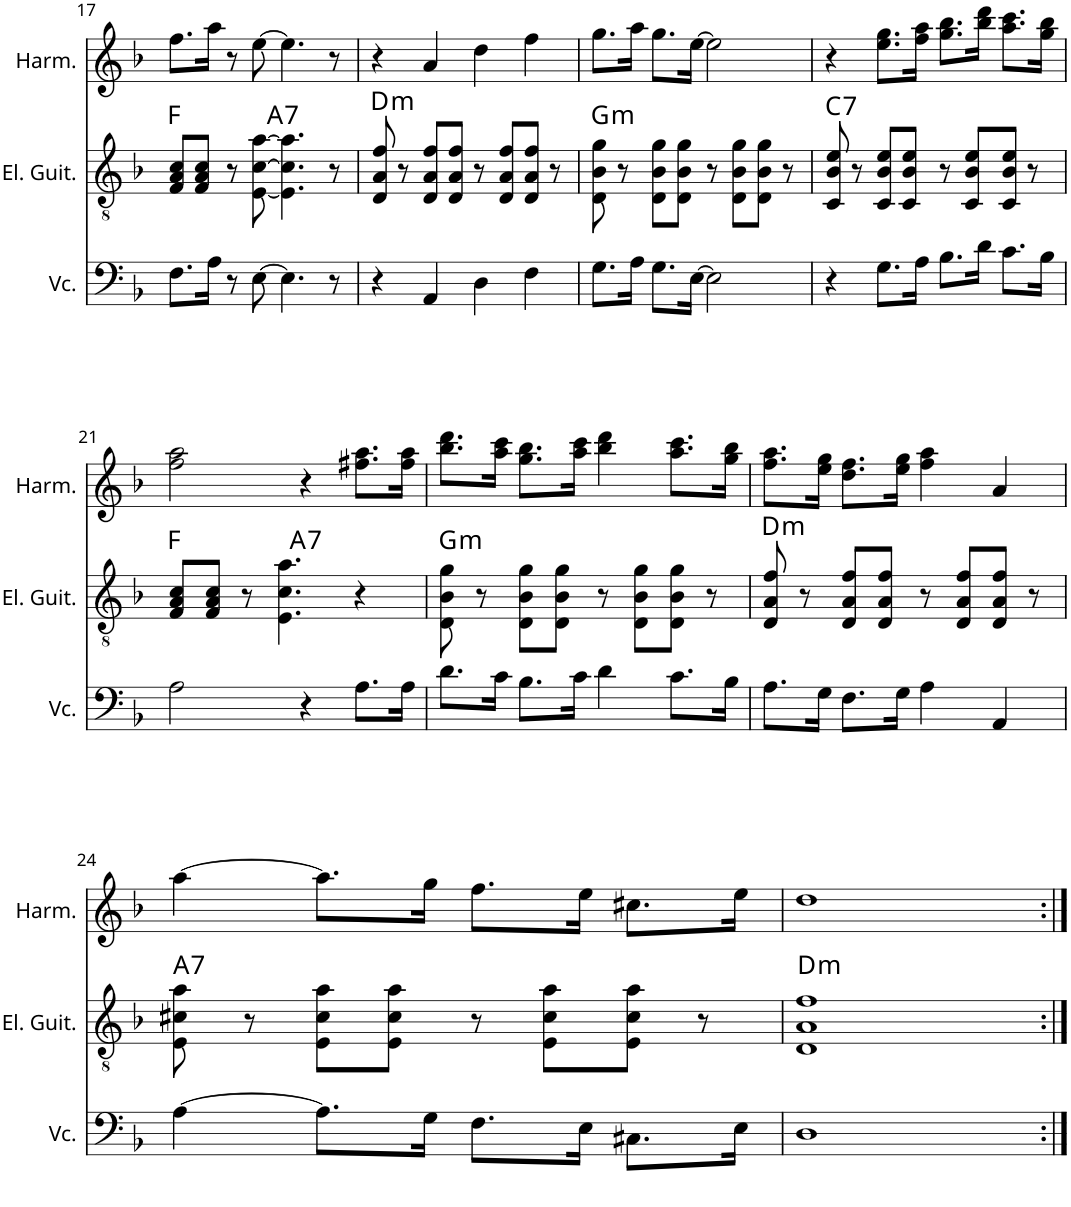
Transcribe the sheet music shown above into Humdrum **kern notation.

**kern	**kern	**harte	**kern
*part3	*part2	*part2	*part1
*staff3	*staff2	*	*staff1
*I"Cello	*I"ギター	*	*I"ハーモニカ
!!LO:PB:g=z
*clefF4	*clefGv2	*	*clefG2
*k[b-]	*k[b-]	*	*k[b-]
*M4/4	*M4/4	*	*M4/4
=17	=17	=17	=17
*	*^	*	*
8.F\L	8F/ 8A/ 8c/L	4..ryy	F:maj	8.ff\L
.	8F/ 8A/ 8c/J	.	.	.
16A\Jk	.	.	.	16aa\Jk
8r	8r	.	.	8r
[8E\	[8E\ [8c\ [8a\	.	.	[8ee\
!	!	!	!LO:H:kt=7	!
.	.	2ryy	A:7	.
4.E\]	4.E\] 4.c\] 4.a\]	.	.	4.ee\]
8r	8r	.	.	8r
.	.	16ryy	.	.
=18	=18	=18	=18	=18
!	!	!	!LO:H:kt=m	!
*	*v	*v	*	*
4r	8D/ 8A/ 8f/	D:min	4r
.	8r	.	.
4AA/	8D/ 8A/ 8f/L	.	4a/
.	8D/ 8A/ 8f/J	.	.
4D\	8r	.	4dd\
.	8D/ 8A/ 8f/L	.	.
4F\	8D/ 8A/ 8f/J	.	4ff\
.	8r	.	.
=19	=19	=19	=19
!	!	!LO:H:kt=m	!
8.G\L	8D\ 8B-\ 8g\	G:min	8.gg\L
.	8r	.	.
16A\Jk	.	.	16aa\Jk
8.G\L	8D\ 8B-\ 8g\L	.	8.gg\L
.	8D\ 8B-\ 8g\J	.	.
[16E\Jk	.	.	[16ee\Jk
2E\]	8r	.	2ee\]
.	8D\ 8B-\ 8g\L	.	.
.	8D\ 8B-\ 8g\J	.	.
.	8r	.	.
=20	=20	=20	=20
!	!	!LO:H:kt=7	!
4r	8C/ 8B-/ 8e/	C:7	4r
.	8r	.	.
8.G\L	8C/ 8B-/ 8e/L	.	8.ee\ 8.gg\L
.	8C/ 8B-/ 8e/J	.	.
16A\Jk	.	.	16ff\ 16aa\Jk
8.B-\L	8r	.	8.gg\ 8.bb-\L
.	8C/ 8B-/ 8e/L	.	.
16d\Jk	.	.	16bb-\ 16ddd\Jk
8.c\L	8C/ 8B-/ 8e/J	.	8.aa\ 8.ccc\L
.	8r	.	.
16B-\Jk	.	.	16gg\ 16bb-\Jk
!!LO:LB:g=z
=21	=21	=21	=21
*	*^	*	*
2A\	8F/ 8A/ 8c/L	4..ryy	F:maj	2ff\ 2aa\
.	8F/ 8A/ 8c/J	.	.	.
.	8r	.	.	.
.	4.E\ 4.c\ 4.a\	.	.	.
!	!	!	!LO:H:kt=7	!
.	.	2ryy	A:7	.
4r	.	.	.	4r
8.A\L	4r	.	.	8.ff#X\ 8.aa\L
16A\Jk	.	16ryy	.	16ff#\ 16aa\Jk
=22	=22	=22	=22	=22
!	!	!	!LO:H:kt=m	!
*	*v	*v	*	*
8.d\L	8D\ 8B-\ 8g\	G:min	8.bb-\ 8.ddd\L
.	8r	.	.
16c\Jk	.	.	16aa\ 16ccc\Jk
8.B-\L	8D\ 8B-\ 8g\L	.	8.gg\ 8.bb-\L
.	8D\ 8B-\ 8g\J	.	.
16c\Jk	.	.	16aa\ 16ccc\Jk
4d\	8r	.	4bb-\ 4ddd\
.	8D\ 8B-\ 8g\L	.	.
8.c\L	8D\ 8B-\ 8g\J	.	8.aa\ 8.ccc\L
.	8r	.	.
16B-\Jk	.	.	16gg\ 16bb-\Jk
=23	=23	=23	=23
!	!	!LO:H:kt=m	!
8.A\L	8D/ 8A/ 8f/	D:min	8.ff\ 8.aa\L
.	8r	.	.
16G\Jk	.	.	16ee\ 16gg\Jk
8.F\L	8D/ 8A/ 8f/L	.	8.dd\ 8.ff\L
.	8D/ 8A/ 8f/J	.	.
16G\Jk	.	.	16ee\ 16gg\Jk
4A\	8r	.	4ff\ 4aa\
.	8D/ 8A/ 8f/L	.	.
4AA/	8D/ 8A/ 8f/J	.	4a/
.	8r	.	.
!!LO:LB:g=z
=24	=24	=24	=24
!	!	!LO:H:kt=7	!
[4A\	8E\ 8c#X\ 8a\	A:7	[4aa\
.	8r	.	.
8.A\L]	8E\ 8c#\ 8a\L	.	8.aa\L]
.	8E\ 8c#\ 8a\J	.	.
16G\Jk	.	.	16gg\Jk
8.F\L	8r	.	8.ff\L
.	8E\ 8c#\ 8a\L	.	.
16E\Jk	.	.	16ee\Jk
8.C#X\L	8E\ 8c#\ 8a\J	.	8.cc#X\L
.	8r	.	.
16E\Jk	.	.	16ee\Jk
=25	=25	=25	=25
!	!	!LO:H:kt=m	!
1D	1D 1A 1f	D:min	1dd
=:|!	=:|!	=:|!	=:|!
*-	*-	*-	*-
